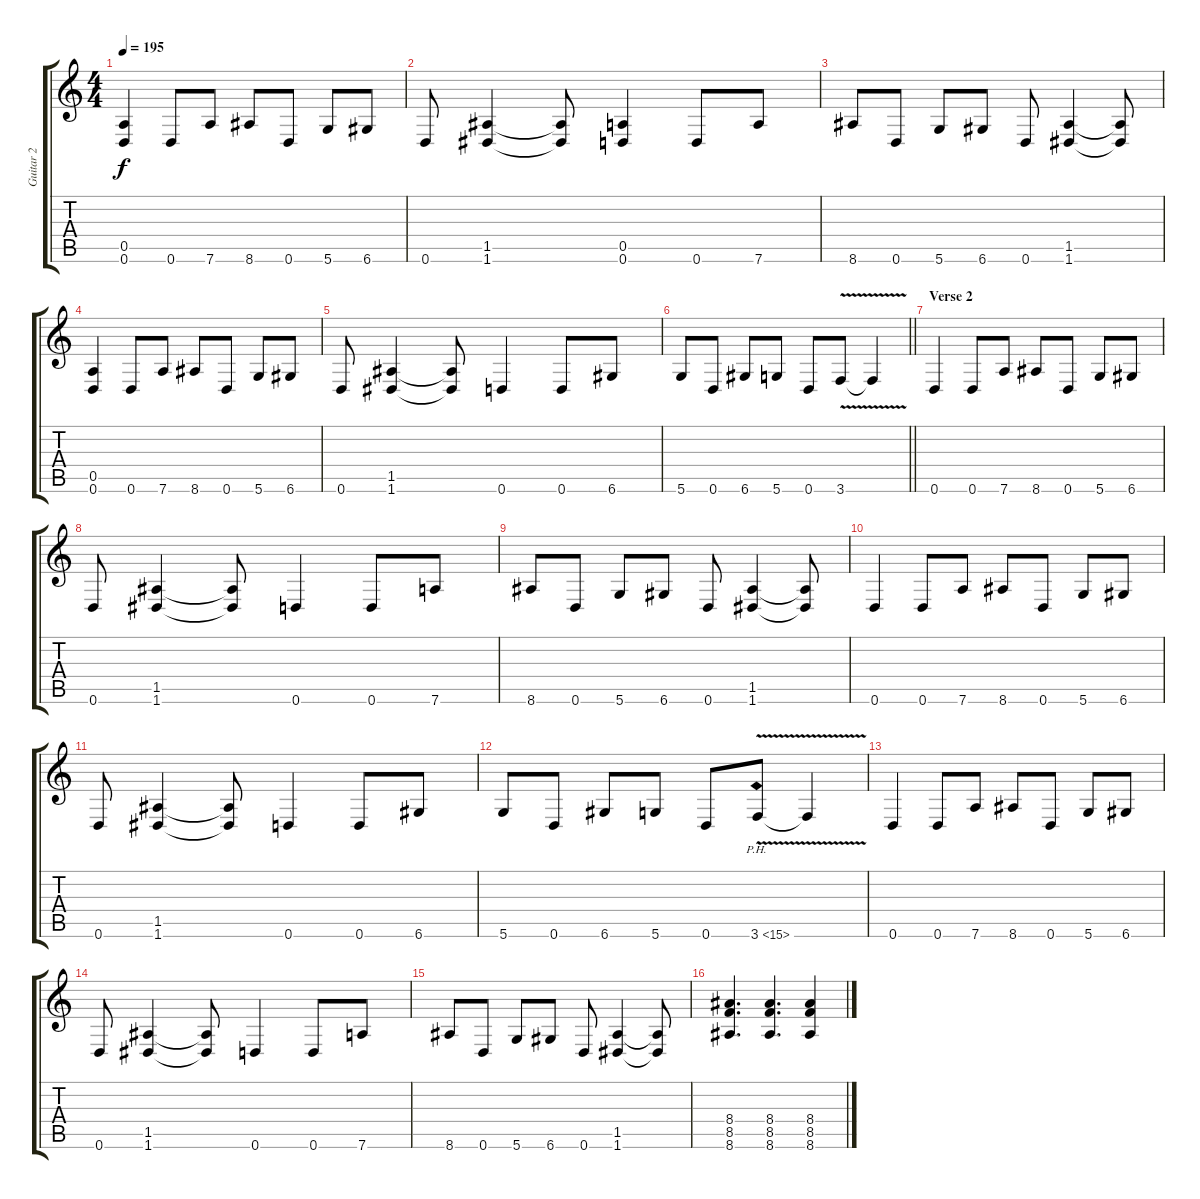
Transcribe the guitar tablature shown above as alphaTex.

\track ("Guitar 2" "Guitar 2") {instrument overdrivenguitar}
\staff {score tabs}
\tuning (E4 B3 G3 D3 A2 D2) {hide}
\ts (4 4)
\tempo 195
\clef g2
\ks c
(0.5 0.6).4{dy f volume 13 instrument distortionguitar} 0.6.8 7.6.8 8.6.8 0.6.8 5.6.8 6.6.8 |
0.6.8 (1.5 1.6).4 (1.5{t} 1.6{t}).8 (0.5 0.6).4 0.6.8 7.6.8 |
8.6.8 0.6.8 5.6.8 6.6.8 0.6.8 (1.5 1.6).4 (1.5{t} 1.6{t}).8 |
(0.5 0.6).4 0.6.8 7.6.8 8.6.8 0.6.8 5.6.8 6.6.8 |
0.6.8 (1.5 1.6).4 (1.5{t} 1.6{t}).8 0.6.4 0.6.8 6.6.8 |
\barLineRight lightlight
5.6.8 0.6.8 6.6.8 5.6.8 0.6.8 3.6{v}.8 3.6{t}.4 |
\section ("" "Verse 2")
0.6.4{volume 7 instrument distortionguitar} 0.6.8 7.6.8 8.6.8 0.6.8 5.6.8 6.6.8 |
0.6.8 (1.5 1.6).4 (1.5{t} 1.6{t}).8 0.6.4 0.6.8 7.6.8 |
8.6.8 0.6.8 5.6.8 6.6.8 0.6.8 (1.5 1.6).4 (1.5{t} 1.6{t}).8 |
0.6.4 0.6.8 7.6.8 8.6.8 0.6.8 5.6.8 6.6.8 |
0.6.8 (1.5 1.6).4 (1.5{t} 1.6{t}).8 0.6.4 0.6.8 6.6.8 |
5.6.8 0.6.8 6.6.8 5.6.8 0.6.8 3.6{ph 12 v}.8 3.6{t}.4 |
0.6.4{volume 7 instrument distortionguitar} 0.6.8 7.6.8 8.6.8 0.6.8 5.6.8 6.6.8 |
0.6.8 (1.5 1.6).4 (1.5{t} 1.6{t}).8 0.6.4 0.6.8 7.6.8 |
8.6.8 0.6.8 5.6.8 6.6.8 0.6.8 (1.5 1.6).4 (1.5{t} 1.6{t}).8 |
(8.4 8.5 8.6).4{d volume 14} (8.4 8.5 8.6).4{d} (8.4 8.5 8.6).4
